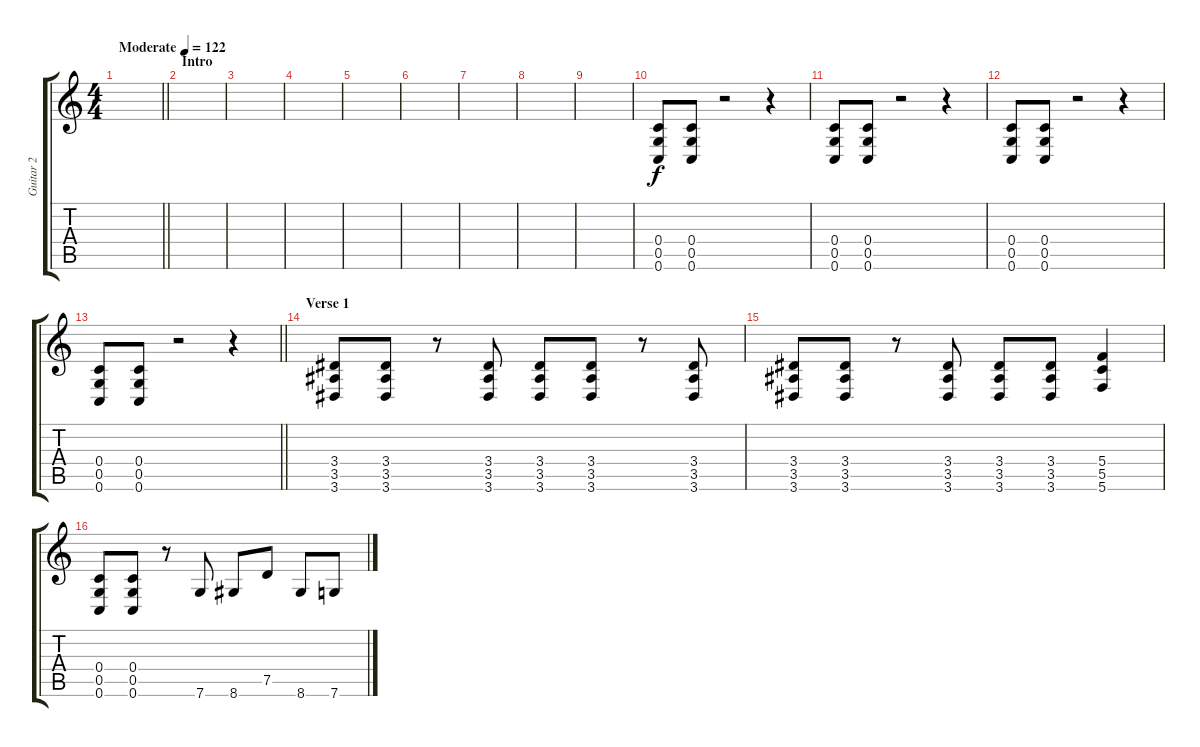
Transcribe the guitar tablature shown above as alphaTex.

\track ("Guitar 2" "Guitar 2") {instrument overdrivenguitar}
\staff {score tabs}
\tuning (D4 A3 F3 C3 G2 C2) {hide}
\ts (4 4)
\tempo (122 "Moderate")
\clef g2
\barLineRight lightlight
\ks c
|
\section ("" "Intro")
|
|
|
|
|
|
|
|
(0.4 0.5 0.6).8 (0.4 0.5 0.6).8 r.2 r.4 |
(0.4 0.5 0.6).8 (0.4 0.5 0.6).8 r.2 r.4 |
(0.4 0.5 0.6).8 (0.4 0.5 0.6).8 r.2 r.4 |
\barLineRight lightlight
(0.4 0.5 0.6).8 (0.4 0.5 0.6).8 r.2 r.4 |
\section ("" "Verse 1")
(3.4 3.5 3.6).8 (3.4 3.5 3.6).8 r.8 (3.4 3.5 3.6).8 (3.4 3.5 3.6).8 (3.4 3.5 3.6).8 r.8 (3.4 3.5 3.6).8 |
(3.4 3.5 3.6).8 (3.4 3.5 3.6).8 r.8 (3.4 3.5 3.6).8 (3.4 3.5 3.6).8 (3.4 3.5 3.6).8 (5.4 5.5 5.6).4 |
(0.4 0.5 0.6).8 (0.4 0.5 0.6).8 r.8 7.6.8 8.6.8 7.5.8 8.6.8 7.6.8
